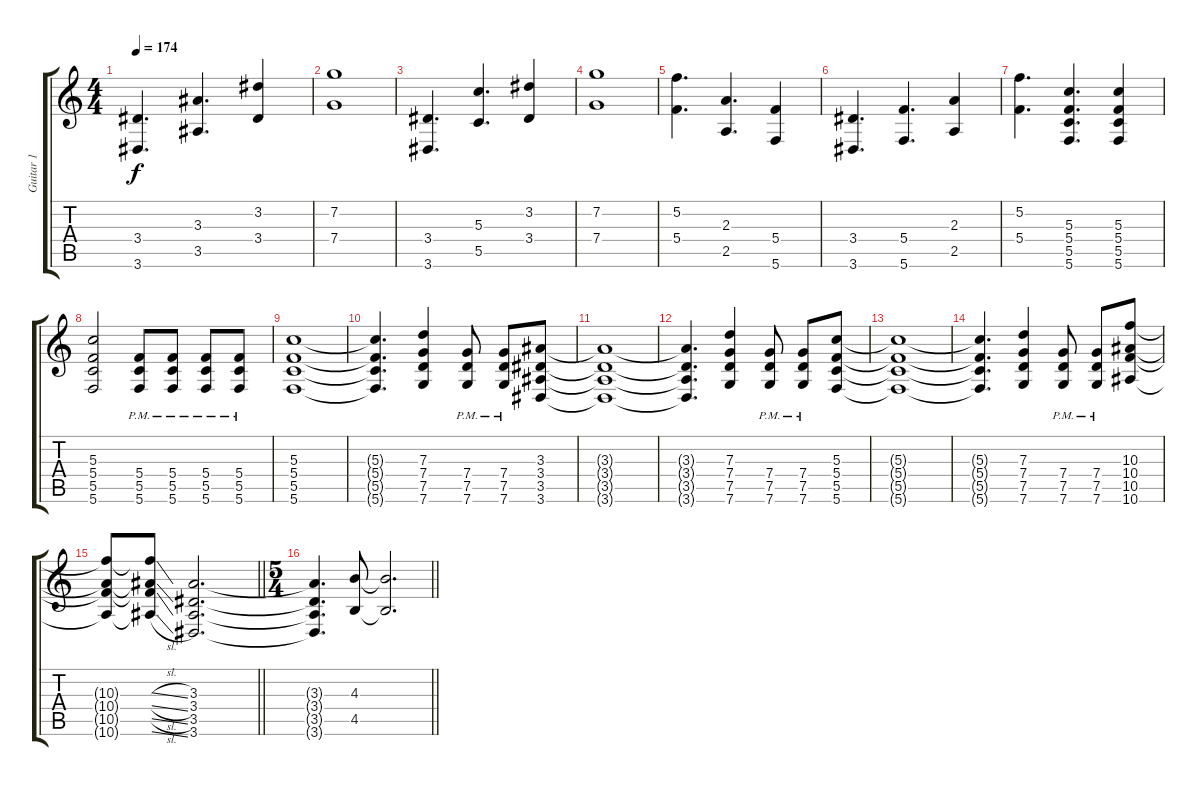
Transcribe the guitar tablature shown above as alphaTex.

\track ("Guitar 1" "Guitar 1") {instrument acousticguitarsteel}
\staff {score tabs}
\tuning (E4 C4 G3 C3 G2 C2) {hide}
\ts (4 4)
\tempo 174
\clef g2
\ks c
(3.4 3.6).4{d dy f} (3.3 3.5).4{d} (3.2 3.4).4 |
(7.2 7.4).1 |
(3.4 3.6).4{d} (5.3 5.5).4{d} (3.2 3.4).4 |
(7.2 7.4).1 |
(5.2 5.4).4{d} (2.3 2.5).4{d} (5.4 5.6).4 |
(3.4 3.6).4{d} (5.4 5.6).4{d} (2.3 2.5).4 |
(5.2 5.4).4{d} (5.3 5.4 5.5 5.6).4{d} (5.3 5.4 5.5 5.6).4 |
(5.3 5.4 5.5 5.6).2 (5.4{pm} 5.5{pm} 5.6{pm}).8 (5.4{pm} 5.5{pm} 5.6{pm}).8 (5.4{pm} 5.5{pm} 5.6{pm}).8 (5.4{pm} 5.5{pm} 5.6{pm}).8 |
(5.3 5.4 5.5 5.6).1 |
(5.3{t} 5.4{t} 5.5{t} 5.6{t}).4{d} (7.3 7.4 7.5 7.6).4 (7.4{pm} 7.5{pm} 7.6{pm}).8 (7.4{pm} 7.5{pm} 7.6{pm}).8 (3.3 3.4 3.5 3.6).8 |
(3.3{t} 3.4{t} 3.5{t} 3.6{t}).1 |
(3.3{t} 3.4{t} 3.5{t} 3.6{t}).4{d} (7.3 7.4 7.5 7.6).4 (7.4{pm} 7.5{pm} 7.6{pm}).8 (7.4{pm} 7.5{pm} 7.6{pm}).8 (5.3 5.4 5.5 5.6).8 |
(5.3{t} 5.4{t} 5.5{t} 5.6{t}).1 |
(5.3{t} 5.4{t} 5.5{t} 5.6{t}).4{d} (7.3 7.4 7.5 7.6).4 (7.4{pm} 7.5{pm} 7.6{pm}).8 (7.4{pm} 7.5{pm} 7.6{pm}).8 (10.3 10.4 10.5 10.6).8 |
\barLineRight lightlight
(10.3{t} 10.4{t} 10.5{t} 10.6{t}).8 (10.3{sl t} 10.4{sl t} 10.5{sl t} 10.6{sl t}).8 (3.3 3.4 3.5 3.6).2{d} |
\ts (5 4)
\barLineRight lightlight
(3.3{t} 3.4{t} 3.5{t} 3.6{t}).4{d} (4.3 4.5).8 (4.3{t} 4.5{t}).2{d}
